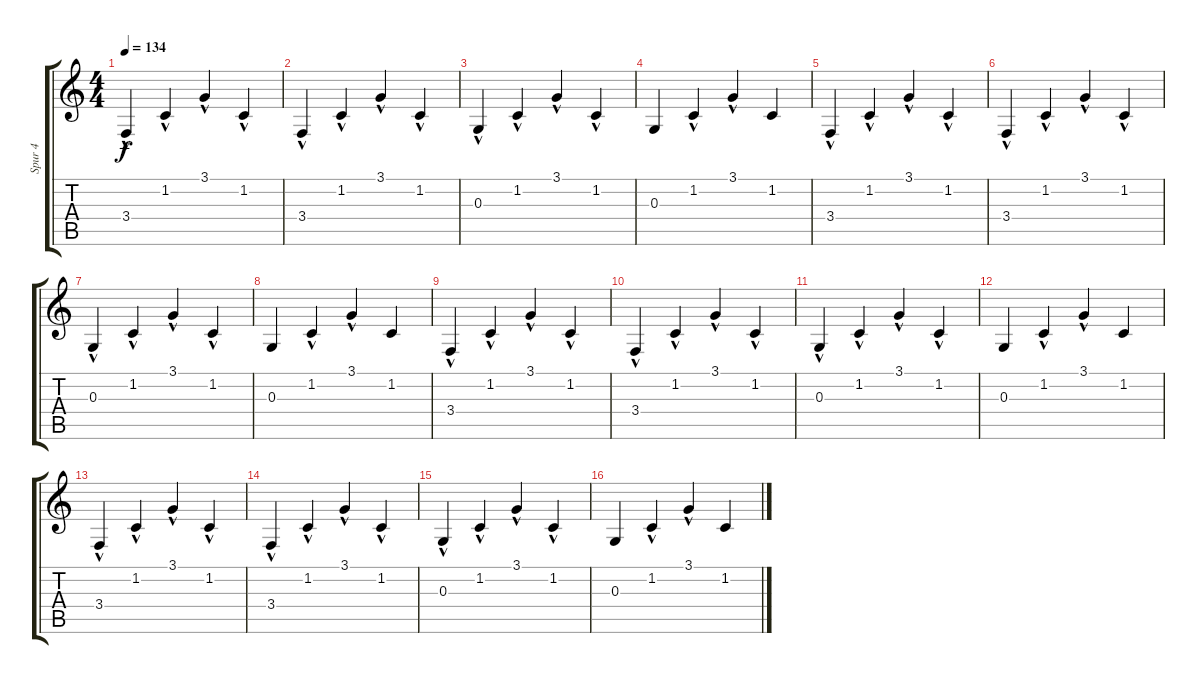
\track ("Spur 4" "Spur 4") {instrument harpsichord}
\staff {score tabs}
\tuning (E4 B3 G3 D3 A2 E2) {hide}
\ts (4 4)
\tempo 134
\clef g2
\ks c
3.4{hac}.4{dy f} 1.2{hac}.4 3.1{hac}.4 1.2{hac}.4 |
3.4{hac}.4 1.2{hac}.4 3.1{hac}.4 1.2{hac}.4 |
0.3{hac}.4 1.2{hac}.4 3.1{hac}.4 1.2{hac}.4 |
0.3.4 1.2{hac}.4 3.1{hac}.4 1.2.4 |
3.4{hac}.4 1.2{hac}.4 3.1{hac}.4 1.2{hac}.4 |
3.4{hac}.4 1.2{hac}.4 3.1{hac}.4 1.2{hac}.4 |
0.3{hac}.4 1.2{hac}.4 3.1{hac}.4 1.2{hac}.4 |
0.3.4 1.2{hac}.4 3.1{hac}.4 1.2.4 |
3.4{hac}.4 1.2{hac}.4 3.1{hac}.4 1.2{hac}.4 |
3.4{hac}.4 1.2{hac}.4 3.1{hac}.4 1.2{hac}.4 |
0.3{hac}.4 1.2{hac}.4 3.1{hac}.4 1.2{hac}.4 |
0.3.4 1.2{hac}.4 3.1{hac}.4 1.2.4 |
3.4{hac}.4 1.2{hac}.4 3.1{hac}.4 1.2{hac}.4 |
3.4{hac}.4 1.2{hac}.4 3.1{hac}.4 1.2{hac}.4 |
0.3{hac}.4 1.2{hac}.4 3.1{hac}.4 1.2{hac}.4 |
0.3.4 1.2{hac}.4 3.1{hac}.4 1.2.4
